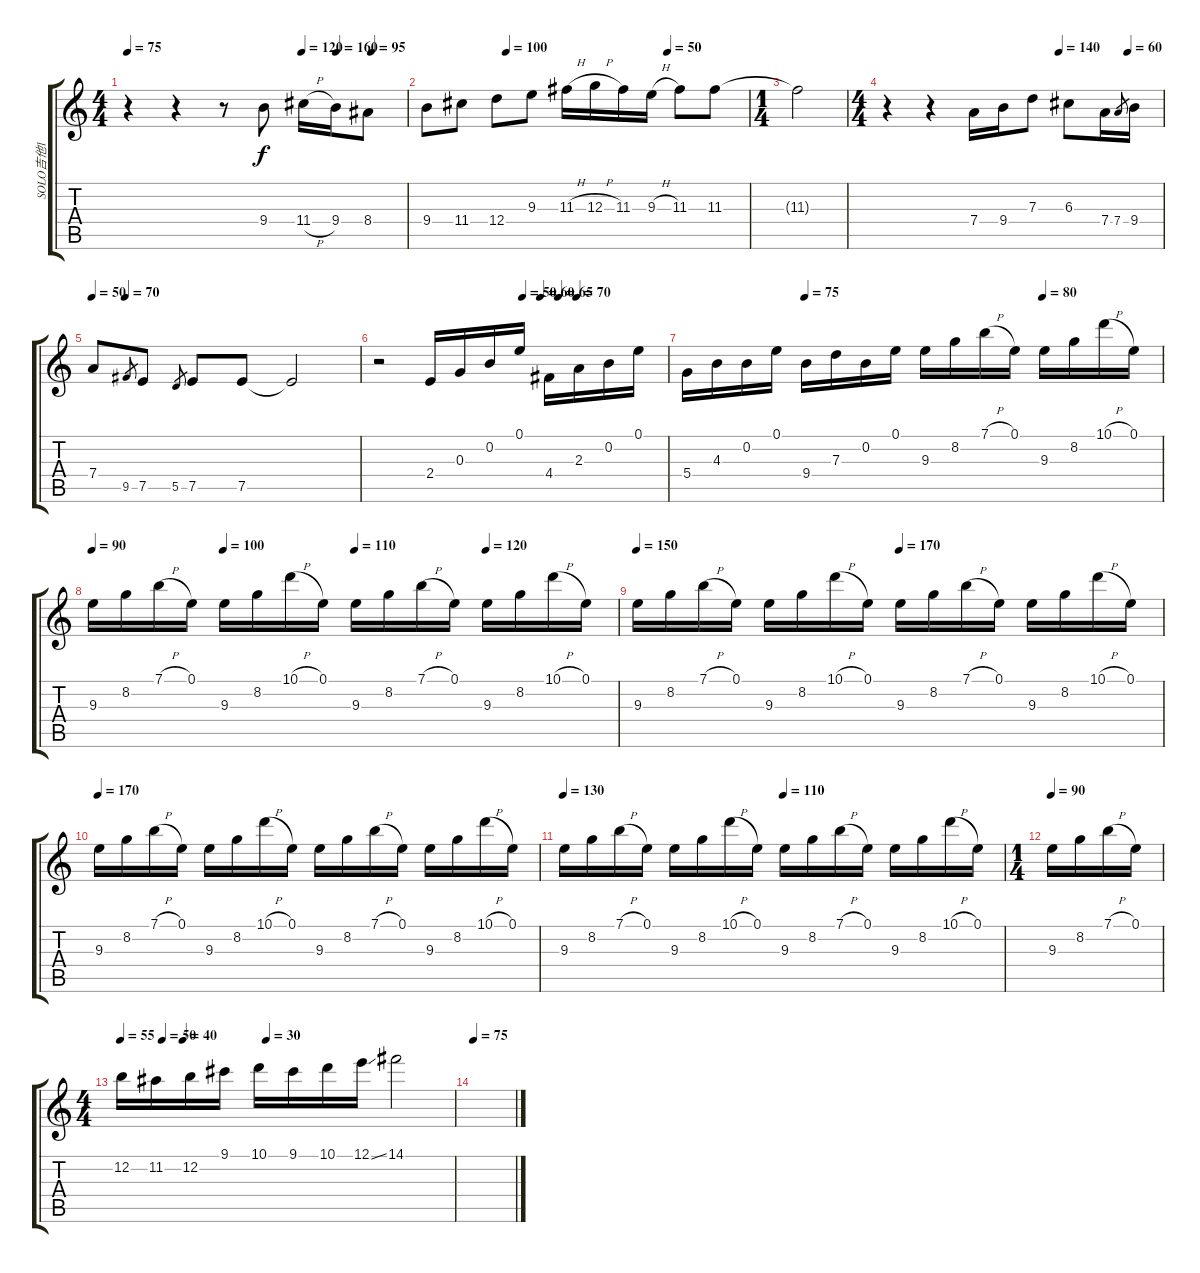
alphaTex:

\track ("SOLO吉他1" "SOLO吉他1") {instrument acousticguitarnylon}
\staff {score tabs}
\tuning (E4 B3 G3 D3 A2 E2) {hide}
\ts (4 4)
\tempo 75
\tempo (120 0.625)
\tempo (160 0.75)
\tempo (95 0.875)
\tempo 75
\clef g2
\ks c
r.4{dy f instrument acousticguitarnylon} r.4 r.8 9.4.8 11.4{h}.16 9.4.16 8.4.8 |
\tempo (100 0.25)
\tempo (50 0.75)
9.4.8 11.4.8 12.4.8 9.3.8 11.3{h}.16 12.3{h}.16 11.3.16 9.3{h}.16 11.3.8 11.3.8 |
\ts (1 4)
11.3{t}.2 |
\ts (4 4)
\tempo (140 0.625)
\tempo (60 0.875)
r.4 r.4 7.4.16 9.4.16 7.3.8 6.3.8 7.4.16 7.4.8{gr} 9.4.16 |
\tempo 50
\tempo (70 0.125)
7.4.8 9.5.8{gr} 7.5.8 5.5.8{gr} 7.5.8 7.5.8 7.5{t}.2 |
\tempo (50 0.5)
\tempo (60 0.5625)
\tempo (65 0.625)
\tempo (70 0.6875)
r.2 2.4.16 0.3.16 0.2.16 0.1.16 4.4.16 2.3.16 0.2.16 0.1.16 |
\tempo (75 0.25)
\tempo (80 0.75)
5.4.16 4.3.16 0.2.16 0.1.16 9.4.16 7.3.16 0.2.16 0.1.16 9.3.16 8.2.16 7.1{h}.16 0.1.16 9.3.16 8.2.16 10.1{h}.16 0.1.16 |
\tempo 90
\tempo (100 0.25)
\tempo (110 0.5)
\tempo (120 0.75)
9.3.16 8.2.16 7.1{h}.16 0.1.16 9.3.16 8.2.16 10.1{h}.16 0.1.16 9.3.16 8.2.16 7.1{h}.16 0.1.16 9.3.16 8.2.16 10.1{h}.16 0.1.16 |
\tempo 150
\tempo (170 0.5)
9.3.16 8.2.16 7.1{h}.16 0.1.16 9.3.16 8.2.16 10.1{h}.16 0.1.16 9.3.16 8.2.16 7.1{h}.16 0.1.16 9.3.16 8.2.16 10.1{h}.16 0.1.16 |
\tempo 170
9.3.16 8.2.16 7.1{h}.16 0.1.16 9.3.16 8.2.16 10.1{h}.16 0.1.16 9.3.16 8.2.16 7.1{h}.16 0.1.16 9.3.16 8.2.16 10.1{h}.16 0.1.16 |
\tempo 130
\tempo (110 0.5)
9.3.16 8.2.16 7.1{h}.16 0.1.16 9.3.16 8.2.16 10.1{h}.16 0.1.16 9.3.16 8.2.16 7.1{h}.16 0.1.16 9.3.16 8.2.16 10.1{h}.16 0.1.16 |
\ts (1 4)
\tempo 90
9.3.16 8.2.16 7.1{h}.16 0.1.16 |
\ts (4 4)
\tempo 55
\tempo (50 0.125)
\tempo (40 0.1875)
\tempo (30 0.4375)
12.2.16 11.2.16 12.2.16 9.1.16 10.1.16 9.1.16 10.1.16 12.1{ss}.16 14.1.2 |
\tempo 75
